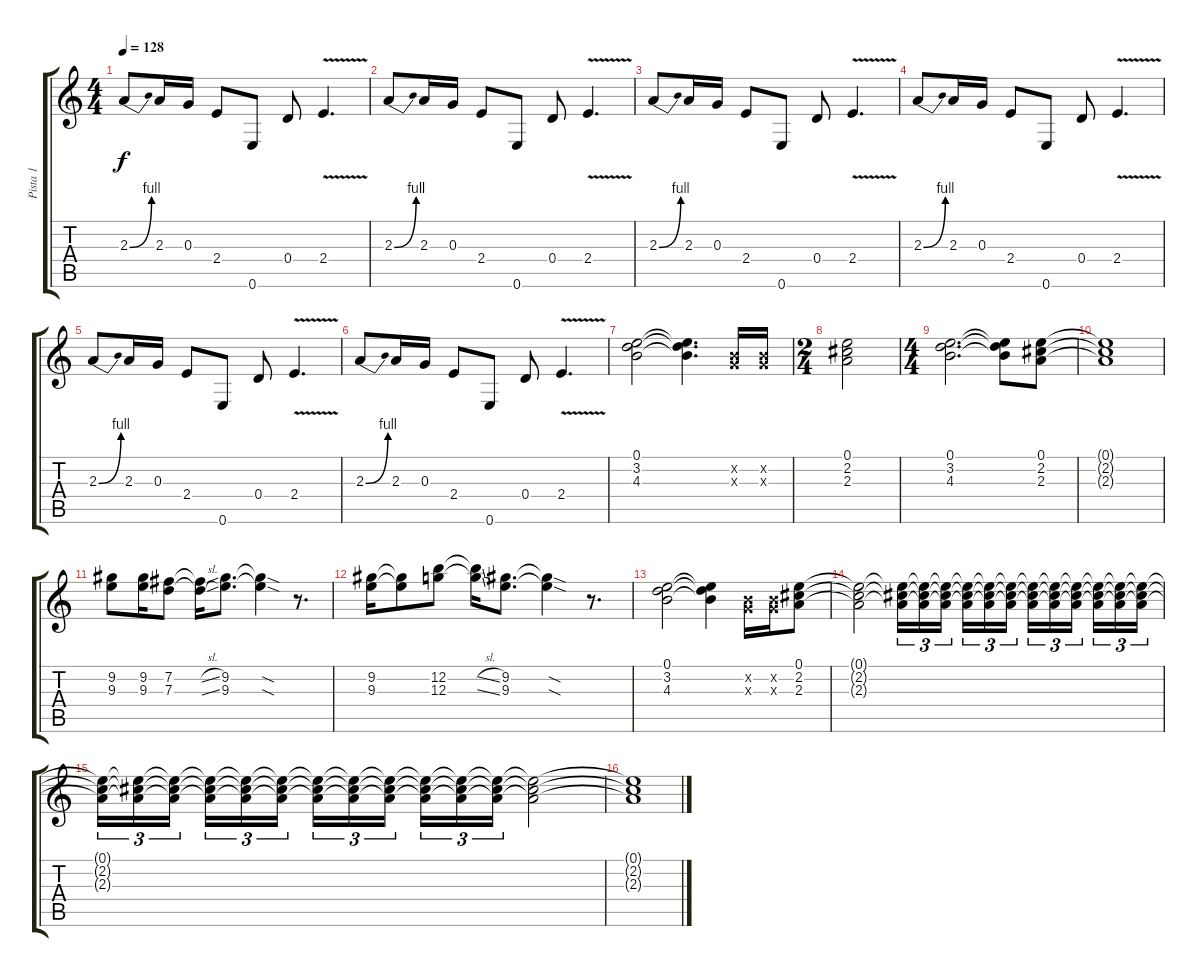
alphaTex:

\track ("Pista 1" "Pista 1") {instrument distortionguitar}
\staff {score tabs}
\tuning (E4 B3 G3 D3 A2 E2) {hide}
\ts (4 4)
\tempo 128
\clef g2
\ks c
2.3{be (bend 0 0 60 4)}.8{dy f} 2.3.16 0.3.16 2.4.8 0.6.8 0.4.8 2.4{v}.4{d} |
2.3{be (bend 0 0 60 4)}.8 2.3.16 0.3.16 2.4.8 0.6.8 0.4.8 2.4{v}.4{d} |
2.3{be (bend 0 0 60 4)}.8 2.3.16 0.3.16 2.4.8 0.6.8 0.4.8 2.4{v}.4{d} |
2.3{be (bend 0 0 60 4)}.8 2.3.16 0.3.16 2.4.8 0.6.8 0.4.8 2.4{v}.4{d} |
2.3{be (bend 0 0 60 4)}.8 2.3.16 0.3.16 2.4.8 0.6.8 0.4.8 2.4{v}.4{d} |
2.3{be (bend 0 0 60 4)}.8 2.3.16 0.3.16 2.4.8 0.6.8 0.4.8 2.4{v}.4{d} |
(0.1 3.2 4.3).2 (0.1{t} 3.2{t} 4.3{t}).4{d} (0.2{x} 0.3{x}).16 (0.2{x} 0.3{x}).16 |
\ts (2 4)
(0.1 2.2 2.3).2 |
\ts (4 4)
(0.1 3.2 4.3).2{d} (0.1{t} 3.2{t} 4.3{t}).8 (0.1 2.2 2.3).8 |
(0.1{t} 2.2{t} 2.3{t}).1 |
(9.2 9.3).8 (9.2 9.3).16 (7.2 7.3).8 (7.2{sl t} 7.3{sl t}).16 (9.2 9.3).8{d} (9.2{sod t} 9.3{sod t}).4 r.8{d} |
(9.2 9.3).16 (9.2{t} 9.3{t}).8 (12.2 12.3).8 (12.2{sl t} 12.3{sl t}).16 (9.2 9.3).8{d} (9.2{sod t} 9.3{sod t}).4 r.8{d} |
(0.1 3.2 4.3).2 (0.1{t} 3.2{t} 4.3{t}).4 (0.2{x} 0.3{x}).16 (0.2{x} 0.3{x}).16 (0.1 2.2 2.3).8 |
(0.1{t} 2.2{t} 2.3{t}).2 (0.1{t} 2.2{t} 2.3{t}).16{tu (3 2) volume 2 instrument overdrivenguitar} (0.1{t} 2.2{t} 2.3{t}).16{tu (3 2) volume 14 instrument distortionguitar} (0.1{t} 2.2{t} 2.3{t}).16{tu (3 2) volume 2 instrument distortionguitar beam splitsecondary} (0.1{t} 2.2{t} 2.3{t}).16{tu (3 2) volume 14 instrument distortionguitar} (0.1{t} 2.2{t} 2.3{t}).16{tu (3 2) volume 2 instrument distortionguitar} (0.1{t} 2.2{t} 2.3{t}).16{tu (3 2) volume 14 instrument distortionguitar} (0.1{t} 2.2{t} 2.3{t}).16{tu (3 2) volume 2 instrument overdrivenguitar} (0.1{t} 2.2{t} 2.3{t}).16{tu (3 2) volume 14 instrument distortionguitar} (0.1{t} 2.2{t} 2.3{t}).16{tu (3 2) volume 2 instrument distortionguitar beam splitsecondary} (0.1{t} 2.2{t} 2.3{t}).16{tu (3 2) volume 14 instrument distortionguitar} (0.1{t} 2.2{t} 2.3{t}).16{tu (3 2) volume 2 instrument distortionguitar} (0.1{t} 2.2{t} 2.3{t}).16{tu (3 2) volume 14 instrument distortionguitar} |
(0.1{t} 2.2{t} 2.3{t}).16{tu (3 2) volume 2 instrument overdrivenguitar} (0.1{t} 2.2{t} 2.3{t}).16{tu (3 2) volume 14 instrument distortionguitar} (0.1{t} 2.2{t} 2.3{t}).16{tu (3 2) volume 2 instrument distortionguitar beam splitsecondary} (0.1{t} 2.2{t} 2.3{t}).16{tu (3 2) volume 14 instrument distortionguitar} (0.1{t} 2.2{t} 2.3{t}).16{tu (3 2) volume 2 instrument distortionguitar} (0.1{t} 2.2{t} 2.3{t}).16{tu (3 2) volume 14 instrument distortionguitar} (0.1{t} 2.2{t} 2.3{t}).16{tu (3 2) volume 2 instrument overdrivenguitar} (0.1{t} 2.2{t} 2.3{t}).16{tu (3 2) volume 14 instrument distortionguitar} (0.1{t} 2.2{t} 2.3{t}).16{tu (3 2) volume 2 instrument distortionguitar beam splitsecondary} (0.1{t} 2.2{t} 2.3{t}).16{tu (3 2) volume 14 instrument distortionguitar} (0.1{t} 2.2{t} 2.3{t}).16{tu (3 2) volume 2 instrument distortionguitar} (0.1{t} 2.2{t} 2.3{t}).16{tu (3 2) volume 14 instrument distortionguitar} (0.1{t} 2.2{t} 2.3{t}).2{volume 15 instrument overdrivenguitar} |
(0.1{t} 2.2{t} 2.3{t}).1
